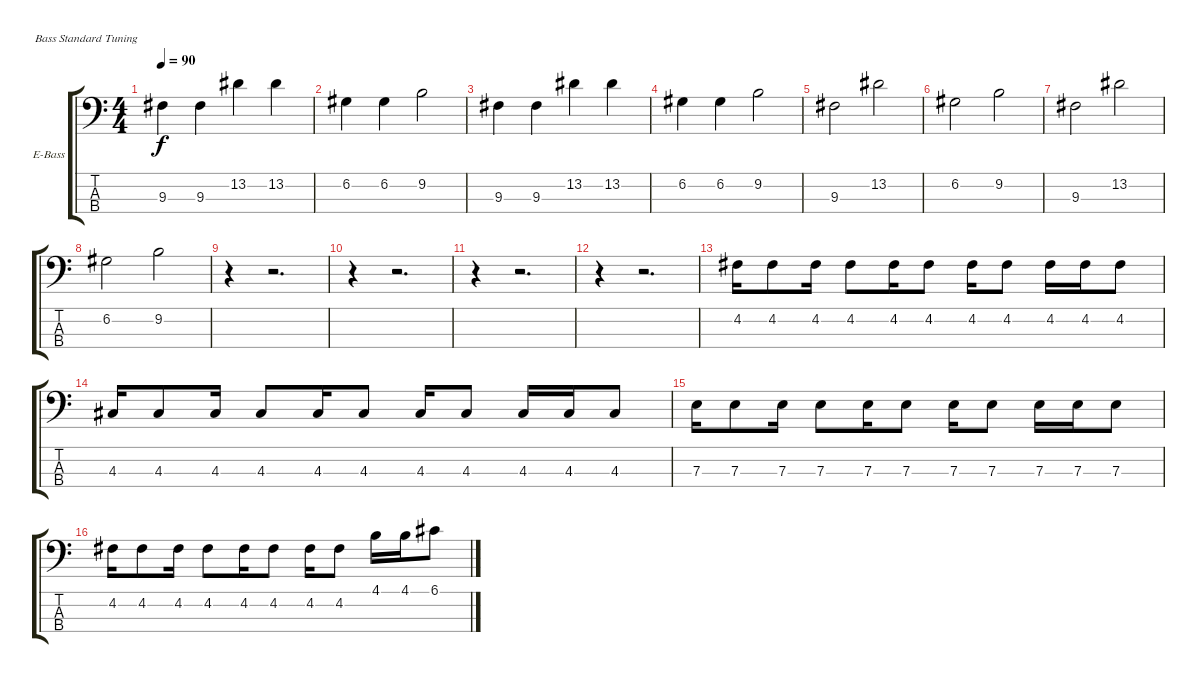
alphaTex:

\bracketExtendMode groupsimilarinstruments
\firstSystemTrackNameOrientation horizontal
\otherSystemsTrackNameOrientation horizontal
\track ("bass" "E-Bass") {instrument electricbassfinger}
\staff {score tabs}
\tuning (G2 D2 A1 E1)
\ts (4 4)
\beaming (8 2 2 2 2)
\tempo 90
\clef f4
\ks c
9.3.4{dy f instrument electricbassfinger} 9.3.4 13.2.4 13.2.4 |
6.2.4 6.2.4 9.2.2 |
9.3.4 9.3.4 13.2.4 13.2.4 |
6.2.4 6.2.4 9.2.2 |
9.3.2 13.2.2 |
6.2.2 9.2.2 |
9.3.2 13.2.2 |
6.2.2 9.2.2 |
r.4 r.2{d} |
r.4 r.2{d} |
r.4 r.2{d} |
r.4 r.2{d} |
4.2.16 4.2.8 4.2.16 4.2.8 4.2.16 4.2.8 4.2.16 4.2.8 4.2.16 4.2.16 4.2.8 |
4.3.16 4.3.8 4.3.16 4.3.8 4.3.16 4.3.8 4.3.16 4.3.8 4.3.16 4.3.16 4.3.8 |
7.3.16 7.3.8 7.3.16 7.3.8 7.3.16 7.3.8 7.3.16 7.3.8 7.3.16 7.3.16 7.3.8 |
4.2.16 4.2.8 4.2.16 4.2.8 4.2.16 4.2.8 4.2.16 4.2.8 4.1.16 4.1.16 6.1.8
